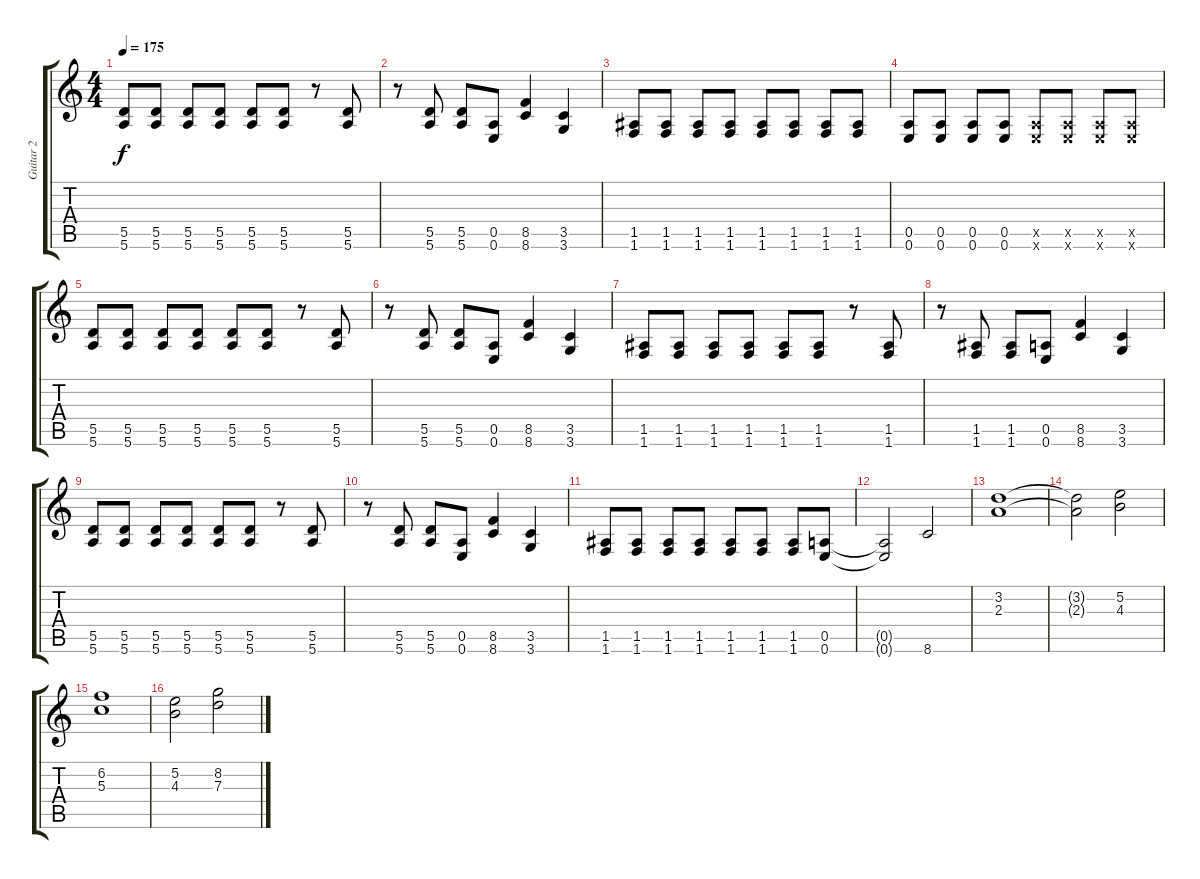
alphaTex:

\track ("Guitar 2" "Guitar 2") {instrument distortionguitar}
\staff {score tabs}
\tuning (E4 B3 G3 D3 A2 E2) {hide}
\ts (4 4)
\tempo 175
\clef g2
\ks c
(5.5 5.6).8{dy f} (5.5 5.6).8 (5.5 5.6).8 (5.5 5.6).8 (5.5 5.6).8 (5.5 5.6).8 r.8 (5.5 5.6).8 |
r.8 (5.5 5.6).8 (5.5 5.6).8 (0.5 0.6).8 (8.5 8.6).4 (3.5 3.6).4 |
(1.5 1.6).8 (1.5 1.6).8 (1.5 1.6).8 (1.5 1.6).8 (1.5 1.6).8 (1.5 1.6).8 (1.5 1.6).8 (1.5 1.6).8 |
(0.5 0.6).8 (0.5 0.6).8 (0.5 0.6).8 (0.5 0.6).8 (0.5{x} 0.6{x}).8 (0.5{x} 0.6{x}).8 (0.5{x} 0.6{x}).8 (0.5{x} 0.6{x}).8 |
(5.5 5.6).8 (5.5 5.6).8 (5.5 5.6).8 (5.5 5.6).8 (5.5 5.6).8 (5.5 5.6).8 r.8 (5.5 5.6).8 |
r.8 (5.5 5.6).8 (5.5 5.6).8 (0.5 0.6).8 (8.5 8.6).4 (3.5 3.6).4 |
(1.5 1.6).8 (1.5 1.6).8 (1.5 1.6).8 (1.5 1.6).8 (1.5 1.6).8 (1.5 1.6).8 r.8 (1.5 1.6).8 |
r.8 (1.5 1.6).8 (1.5 1.6).8 (0.5 0.6).8 (8.5 8.6).4 (3.5 3.6).4 |
(5.5 5.6).8 (5.5 5.6).8 (5.5 5.6).8 (5.5 5.6).8 (5.5 5.6).8 (5.5 5.6).8 r.8 (5.5 5.6).8 |
r.8 (5.5 5.6).8 (5.5 5.6).8 (0.5 0.6).8 (8.5 8.6).4 (3.5 3.6).4 |
(1.5 1.6).8 (1.5 1.6).8 (1.5 1.6).8 (1.5 1.6).8 (1.5 1.6).8 (1.5 1.6).8 (1.5 1.6).8 (0.5 0.6).8 |
(0.5{t} 0.6{t}).2 8.6.2 |
(3.2 2.3).1 |
(3.2{t} 2.3{t}).2 (5.2 4.3).2 |
(6.2 5.3).1 |
(5.2 4.3).2 (8.2 7.3).2
